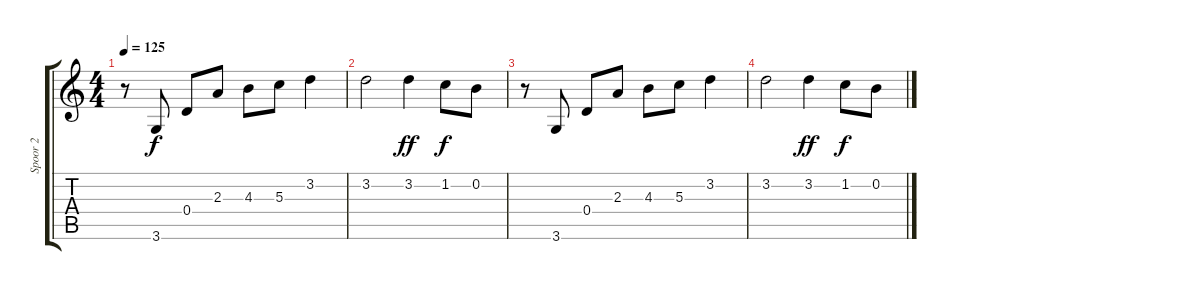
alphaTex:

\track ("Spoor 2" "Spoor 2") {instrument electricguitarjazz}
\staff {score tabs}
\tuning (E4 B3 G3 D3 A2 E2) {hide}
\ts (4 4)
\tempo 125
\clef g2
\ks c
r.8{dy f instrument electricguitarjazz} 3.6.8 0.4.8 2.3.8 4.3.8 5.3.8 3.2.4 |
3.2.2 3.2.4{dy ff} 1.2.8{dy f} 0.2.8 |
r.8 3.6.8 0.4.8 2.3.8 4.3.8 5.3.8 3.2.4 |
3.2.2 3.2.4{dy ff} 1.2.8{dy f} 0.2.8
